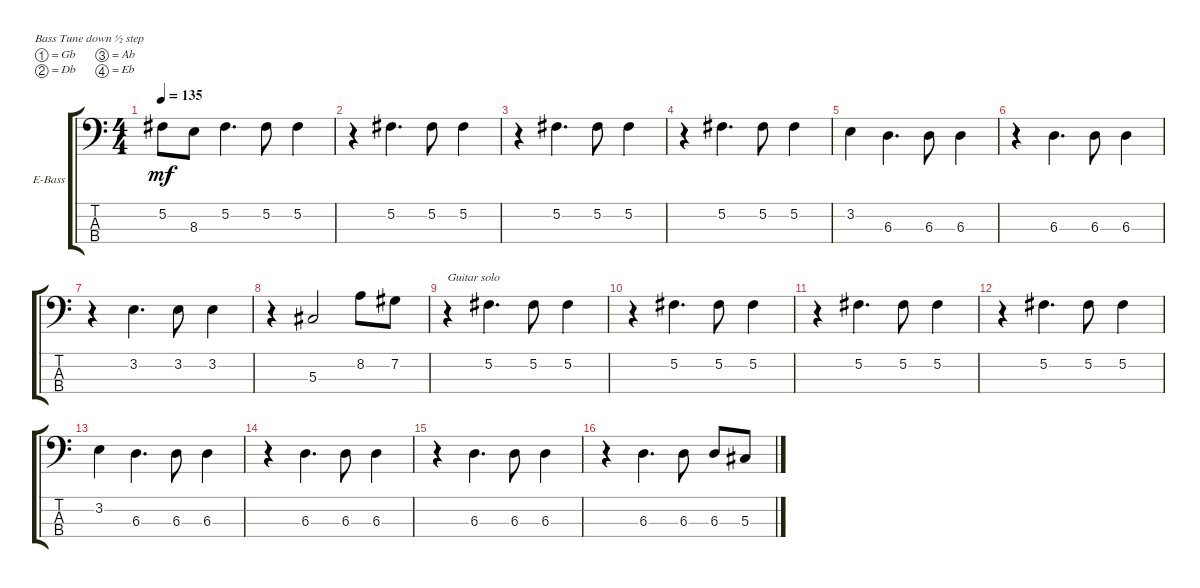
\bracketExtendMode groupsimilarinstruments
\firstSystemTrackNameOrientation horizontal
\otherSystemsTrackNameOrientation horizontal
\track ("Electric Bass" "E-Bass") {solo instrument electricbassfinger}
\staff {score tabs}
\tuning (Gb2 Db2 Ab1 Eb1)
\ts (4 4)
\tempo 135
\clef f4
\ks c
5.2.8{dy mf} 8.3.8 5.2.4{d} 5.2.8 5.2.4 |
r.4 5.2.4{d} 5.2.8 5.2.4 |
r.4 5.2.4{d} 5.2.8 5.2.4 |
r.4 5.2.4{d} 5.2.8 5.2.4 |
3.2.4 6.3.4{d} 6.3.8 6.3.4 |
r.4 6.3.4{d} 6.3.8 6.3.4 |
r.4 3.2.4{d} 3.2.8 3.2.4 |
r.4 5.3.2 8.2.8 7.2.8 |
r.4{txt "Guitar solo"} 5.2.4{d} 5.2.8 5.2.4 |
r.4 5.2.4{d} 5.2.8 5.2.4 |
r.4 5.2.4{d} 5.2.8 5.2.4 |
r.4 5.2.4{d} 5.2.8 5.2.4 |
3.2.4 6.3.4{d} 6.3.8 6.3.4 |
r.4 6.3.4{d} 6.3.8 6.3.4 |
r.4 6.3.4{d} 6.3.8 6.3.4 |
r.4 6.3.4{d} 6.3.8 6.3.8 5.3.8
